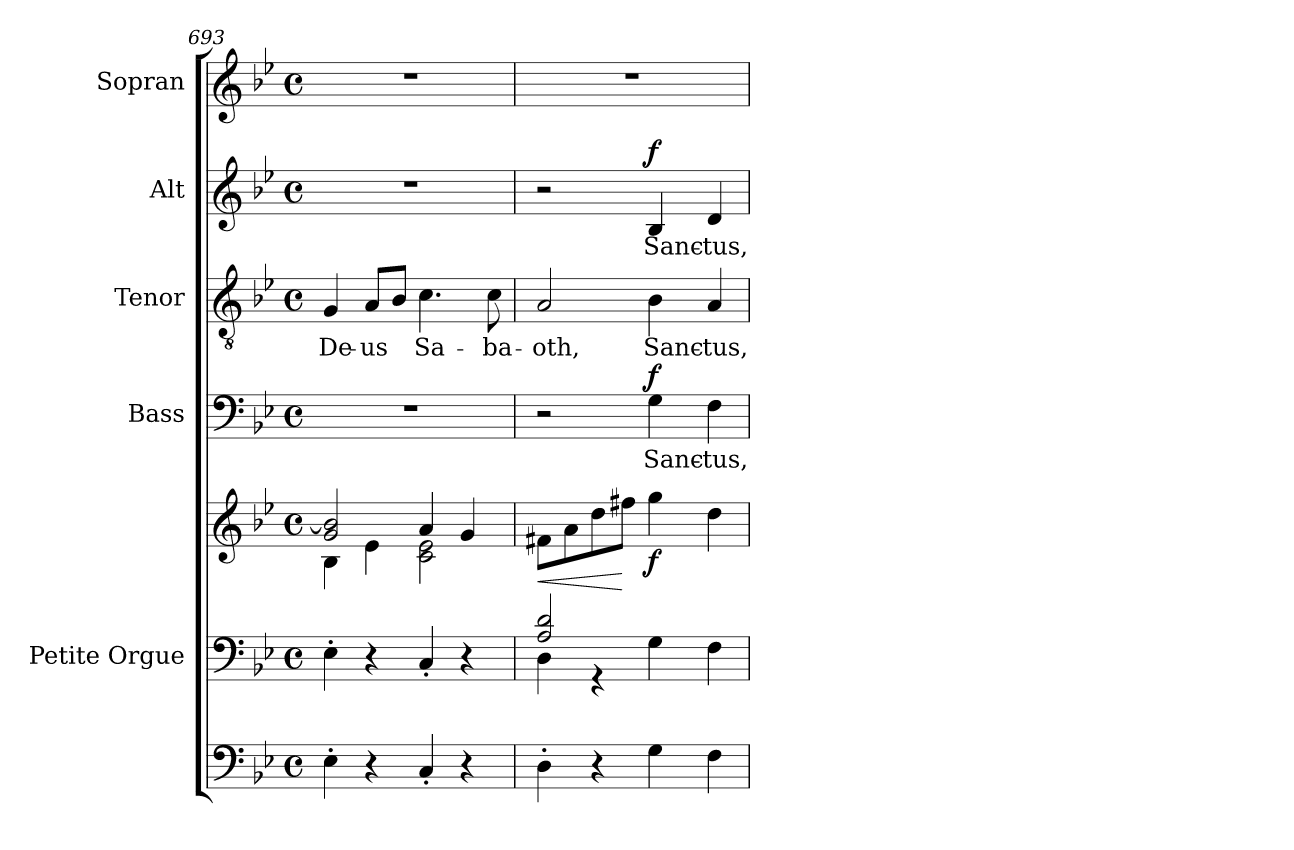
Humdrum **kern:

**kern	**kern	**kern	**dynam	**kern	**text	**dynam	**kern	**text	**kern	**text	**dynam	**kern
*part6	*part5	*part5	*part5	*part4	*part4	*part4	*part3	*part3	*part2	*part2	*part2	*part1
*staff7	*staff6	*staff5	*staff5/6	*staff4	*staff4	*staff4	*staff3	*staff3	*staff2	*staff2	*staff2	*staff1
*	*I"Petite Orgue	*	*	*I"Bass	*	*	*I"Tenor	*	*I"Alt	*	*	*I"Sopran
*	*I'Org. 1	*	*	*I'B.	*	*	*I'T.	*	*I'A.	*	*	*I'S.
*clefF4	*clefF4	*clefG2	*	*clefF4	*	*	*clefGv2	*	*clefG2	*	*	*clefG2
*k[b-e-]	*k[b-e-]	*k[b-e-]	*	*k[b-e-]	*	*	*k[b-e-]	*	*k[b-e-]	*	*	*k[b-e-]
*B-:	*B-:	*B-:	*	*B-:	*	*	*B-:	*	*B-:	*	*	*B-:
*M4/4	*M4/4	*M4/4	*	*M4/4	*	*	*M4/4	*	*M4/4	*	*	*M4/4
*met(c)	*met(c)	*met(c)	*	*met(c)	*	*	*met(c)	*	*met(c)	*	*	*met(c)
=693	=693	=693	=693	=693	=693	=693	=693	=693	=693	=693	=693	=693
*	*	*^	*	*	*	*	*	*	*	*	*	*
!	!	!	!	!	!	!	!	!	!LO:LY:b	!	!	!	!
4E-'>\	4E-'>\	2g/ 2b-/]	4B-\	.	1r	.	.	4G/	De-	1r	.	.	1r
!	!	!	!	!	!	!	!	!	!LO:LY:b	!	!	!	!
4r	4r	.	4e-\	.	.	.	.	8A/L	-us	.	.	.	.
.	.	.	.	.	.	.	.	8B-/J	.	.	.	.	.
!	!	!	!	!	!	!	!	!	!LO:LY:b	!	!	!	!
4C'</	4C'</	4a/	2c\ 2e-\	.	.	.	.	4.c\	Sa-	.	.	.	.
4r	4r	4g/	.	.	.	.	.	.	.	.	.	.	.
!	!	!	!	!	!	!	!	!	!LO:LY:b	!	!	!	!
.	.	.	.	.	.	.	.	8c\	-ba-	.	.	.	.
*	*	*v	*v	*	*	*	*	*	*	*	*	*	*
=694	=694	=694	=694	=694	=694	=694	=694	=694	=694	=694	=694	=694
*	*^	*	*	*	*	*	*	*	*	*	*	*
!	!	!	!	!LO:HP:b	!	!	!	!	!LO:LY:b	!	!	!	!
4D'>\	2A/ 2d/	4D\	8f#X\L	<	2r	.	.	2A/	-oth,	2r	.	.	1r
.	.	.	8a\	.	.	.	.	.	.	.	.	.	.
4r	.	4r	8dd\	.	.	.	.	.	.	.	.	.	.
.	.	.	8ff#X\J	[	.	.	.	.	.	.	.	.	.
!	!	!	!	!LO:DY:b	!	!LO:LY:b	!LO:DY:a	!	!LO:LY:b	!	!LO:LY:b	!LO:DY:a	!
4G\	2ryy	4G\	4gg\	f	4G\	Sanc-	f	4B-\	Sanc-	4B-/	Sanc-	f	.
!	!	!	!	!	!	!LO:LY:b	!	!	!LO:LY:b	!	!LO:LY:b	!	!
4F\	.	4F\	4dd\	.	4F\	-tus,	.	4A/	-tus,	4d/	-tus,	.	.
*	*v	*v	*	*	*	*	*	*	*	*	*	*	*
=	=	=	=	=	=	=	=	=	=	=	=	=
*-	*-	*-	*-	*-	*-	*-	*-	*-	*-	*-	*-	*-
